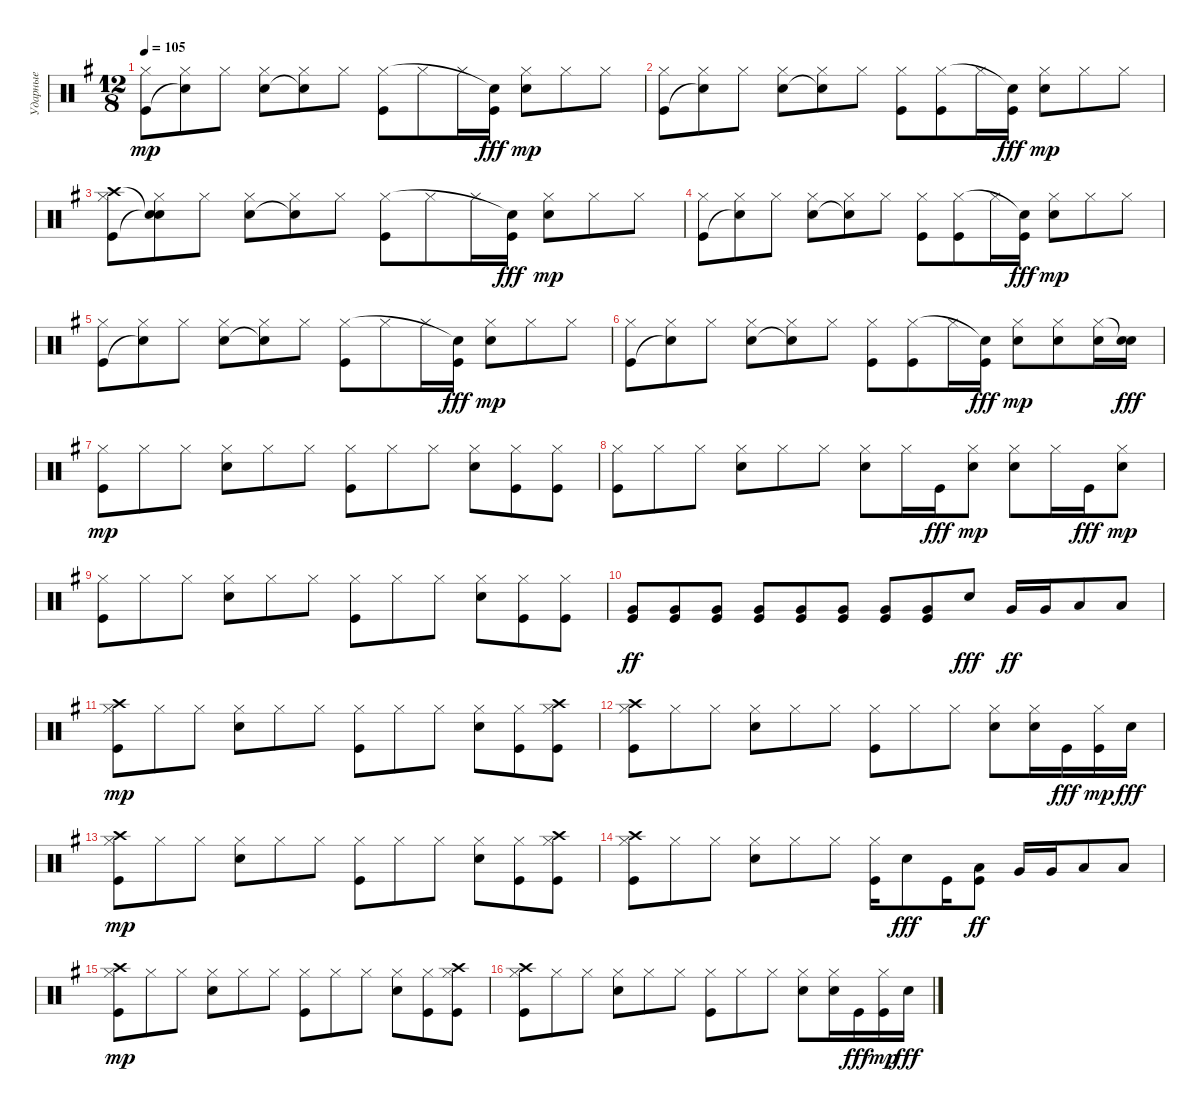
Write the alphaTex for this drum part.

\track ("Ударные" "Ударные") {instrument percussion}
\staff {score}
\articulation defaults
\ts (12 8)
\tempo 105
\clef neutral
\ks eminor
("Kick (hit)" "Hi-Hat (closed)").8{dy mp} ("Snare (hit)"{t} "Hi-Hat (closed)").8 "Hi-Hat (closed)".8 ("Electric Snare (hit)" "Hi-Hat (closed)").8 ("Snare (hit)"{t} "Hi-Hat (closed)").8 "Hi-Hat (closed)".8 ("Kick (hit)" "Hi-Hat (closed)").8 "Hi-Hat (closed)".8 "Hi-Hat (closed)".16 ("Kick (hit)" "Snare (hit)"{t}).16{dy fff} ("Electric Snare (hit)" "Hi-Hat (closed)").8{dy mp} "Hi-Hat (closed)".8 "Hi-Hat (closed)".8 |
("Kick (hit)" "Hi-Hat (closed)").8 ("Snare (hit)"{t} "Hi-Hat (closed)").8 "Hi-Hat (closed)".8 ("Electric Snare (hit)" "Hi-Hat (closed)").8 ("Snare (hit)"{t} "Hi-Hat (closed)").8 "Hi-Hat (closed)".8 ("Kick (hit)" "Hi-Hat (closed)").8 ("Kick (hit)" "Hi-Hat (closed)").8 "Hi-Hat (closed)".16 ("Kick (hit)" "Snare (hit)"{t}).16{dy fff} ("Electric Snare (hit)" "Hi-Hat (closed)").8{dy mp} "Hi-Hat (closed)".8 "Hi-Hat (closed)".8 |
("Crash high (hit)" "Kick (hit)" "Hi-Hat (closed)").8 ("Snare (hit)"{t} "Snare (hit)"{t} "Hi-Hat (closed)").8 "Hi-Hat (closed)".8 ("Electric Snare (hit)" "Hi-Hat (closed)").8 ("Snare (hit)"{t} "Hi-Hat (closed)").8 "Hi-Hat (closed)".8 ("Kick (hit)" "Hi-Hat (closed)").8 "Hi-Hat (closed)".8 "Hi-Hat (closed)".16 ("Kick (hit)" "Snare (hit)"{t}).16{dy fff} ("Electric Snare (hit)" "Hi-Hat (closed)").8{dy mp} "Hi-Hat (closed)".8 "Hi-Hat (closed)".8 |
("Kick (hit)" "Hi-Hat (closed)").8 ("Snare (hit)"{t} "Hi-Hat (closed)").8 "Hi-Hat (closed)".8 ("Electric Snare (hit)" "Hi-Hat (closed)").8 ("Snare (hit)"{t} "Hi-Hat (closed)").8 "Hi-Hat (closed)".8 ("Kick (hit)" "Hi-Hat (closed)").8 ("Kick (hit)" "Hi-Hat (closed)").8 "Hi-Hat (closed)".16 ("Kick (hit)" "Snare (hit)"{t}).16{dy fff} ("Electric Snare (hit)" "Hi-Hat (closed)").8{dy mp} "Hi-Hat (closed)".8 "Hi-Hat (closed)".8 |
("Kick (hit)" "Hi-Hat (closed)").8 ("Snare (hit)"{t} "Hi-Hat (closed)").8 "Hi-Hat (closed)".8 ("Electric Snare (hit)" "Hi-Hat (closed)").8 ("Snare (hit)"{t} "Hi-Hat (closed)").8 "Hi-Hat (closed)".8 ("Kick (hit)" "Hi-Hat (closed)").8 "Hi-Hat (closed)".8 "Hi-Hat (closed)".16 ("Kick (hit)" "Snare (hit)"{t}).16{dy fff} ("Electric Snare (hit)" "Hi-Hat (closed)").8{dy mp} "Hi-Hat (closed)".8 "Hi-Hat (closed)".8 |
("Kick (hit)" "Hi-Hat (closed)").8 ("Snare (hit)"{t} "Hi-Hat (closed)").8 "Hi-Hat (closed)".8 ("Electric Snare (hit)" "Hi-Hat (closed)").8 ("Snare (hit)"{t} "Hi-Hat (closed)").8 "Hi-Hat (closed)".8 ("Kick (hit)" "Hi-Hat (closed)").8 ("Kick (hit)" "Hi-Hat (closed)").8 "Hi-Hat (closed)".16 ("Kick (hit)" "Snare (hit)"{t}).16{dy fff} ("Electric Snare (hit)" "Hi-Hat (closed)").8{dy mp} ("Electric Snare (hit)" "Hi-Hat (closed)").8 ("Electric Snare (hit)" "Hi-Hat (closed)").16 ("Electric Snare (hit)" "Snare (hit)"{t}).16{dy fff} |
("Kick (hit)" "Hi-Hat (closed)").8{dy mp} "Hi-Hat (closed)".8 "Hi-Hat (closed)".8 ("Electric Snare (hit)" "Hi-Hat (closed)").8 "Hi-Hat (closed)".8 "Hi-Hat (closed)".8 ("Kick (hit)" "Hi-Hat (closed)").8 "Hi-Hat (closed)".8 "Hi-Hat (closed)".8 ("Electric Snare (hit)" "Hi-Hat (closed)").8 ("Kick (hit)" "Hi-Hat (closed)").8 ("Kick (hit)" "Hi-Hat (closed)").8 |
("Kick (hit)" "Hi-Hat (closed)").8 "Hi-Hat (closed)".8 "Hi-Hat (closed)".8 ("Electric Snare (hit)" "Hi-Hat (closed)").8 "Hi-Hat (closed)".8 "Hi-Hat (closed)".8 ("Electric Snare (hit)" "Hi-Hat (closed)").8 "Hi-Hat (closed)".16 "Kick (hit)".16{dy fff} ("Electric Snare (hit)" "Hi-Hat (closed)").8{dy mp} ("Electric Snare (hit)" "Hi-Hat (closed)").8 "Hi-Hat (closed)".16 "Kick (hit)".16{dy fff} ("Electric Snare (hit)" "Hi-Hat (closed)").8{dy mp} |
("Kick (hit)" "Hi-Hat (closed)").8 "Hi-Hat (closed)".8 "Hi-Hat (closed)".8 ("Electric Snare (hit)" "Hi-Hat (closed)").8 "Hi-Hat (closed)".8 "Hi-Hat (closed)".8 ("Kick (hit)" "Hi-Hat (closed)").8 "Hi-Hat (closed)".8 "Hi-Hat (closed)".8 ("Electric Snare (hit)" "Hi-Hat (closed)").8 ("Kick (hit)" "Hi-Hat (closed)").8 ("Kick (hit)" "Hi-Hat (closed)").8 |
("Kick (hit)" "Very Low Tom (hit)").8{dy ff} ("Kick (hit)" "Very Low Tom (hit)").8 ("Kick (hit)" "Very Low Tom (hit)").8 ("Kick (hit)" "Very Low Tom (hit)").8 ("Kick (hit)" "Very Low Tom (hit)").8 ("Kick (hit)" "Very Low Tom (hit)").8 ("Kick (hit)" "Very Low Tom (hit)").8 ("Kick (hit)" "Very Low Tom (hit)").8 "Electric Snare (hit)".8{dy fff} "Very Low Tom (hit)".16{dy ff} "Very Low Tom (hit)".16 "Low Tom (hit)".8 "Low Floor Tom (hit)".8 |
("Crash high (hit)" "Kick (hit)" "Hi-Hat (closed)").8{dy mp} "Hi-Hat (closed)".8 "Hi-Hat (closed)".8 ("Electric Snare (hit)" "Hi-Hat (closed)").8 "Hi-Hat (closed)".8 "Hi-Hat (closed)".8 ("Kick (hit)" "Hi-Hat (closed)").8 "Hi-Hat (closed)".8 "Hi-Hat (closed)".8 ("Electric Snare (hit)" "Hi-Hat (closed)").8 ("Kick (hit)" "Hi-Hat (closed)").8 ("Crash high (hit)" "Kick (hit)" "Hi-Hat (closed)").8 |
("Crash high (hit)" "Kick (hit)" "Hi-Hat (closed)").8 "Hi-Hat (closed)".8 "Hi-Hat (closed)".8 ("Electric Snare (hit)" "Hi-Hat (closed)").8 "Hi-Hat (closed)".8 "Hi-Hat (closed)".8 ("Kick (hit)" "Hi-Hat (closed)").8 "Hi-Hat (closed)".8 "Hi-Hat (closed)".8 ("Electric Snare (hit)" "Hi-Hat (closed)").8 ("Electric Snare (hit)" "Hi-Hat (closed)").16 "Kick (hit)".16{dy fff} ("Kick (hit)" "Hi-Hat (closed)").16{dy mp} "Electric Snare (hit)".16{dy fff} |
("Crash high (hit)" "Kick (hit)" "Hi-Hat (closed)").8{dy mp} "Hi-Hat (closed)".8 "Hi-Hat (closed)".8 ("Electric Snare (hit)" "Hi-Hat (closed)").8 "Hi-Hat (closed)".8 "Hi-Hat (closed)".8 ("Kick (hit)" "Hi-Hat (closed)").8 "Hi-Hat (closed)".8 "Hi-Hat (closed)".8 ("Electric Snare (hit)" "Hi-Hat (closed)").8 ("Kick (hit)" "Hi-Hat (closed)").8 ("Crash high (hit)" "Kick (hit)" "Hi-Hat (closed)").8 |
("Crash high (hit)" "Kick (hit)" "Hi-Hat (closed)").8 "Hi-Hat (closed)".8 "Hi-Hat (closed)".8 ("Electric Snare (hit)" "Hi-Hat (closed)").8 "Hi-Hat (closed)".8 "Hi-Hat (closed)".8 ("Kick (hit)" "Hi-Hat (closed)").16 "Electric Snare (hit)".8{dy fff} "Kick (hit)".16 ("Kick (hit)" "Low Floor Tom (hit)").8{dy ff} "Very Low Tom (hit)".16 "Very Low Tom (hit)".16 "Low Tom (hit)".8 "Low Floor Tom (hit)".8 |
("Crash high (hit)" "Kick (hit)" "Hi-Hat (closed)").8{dy mp} "Hi-Hat (closed)".8 "Hi-Hat (closed)".8 ("Electric Snare (hit)" "Hi-Hat (closed)").8 "Hi-Hat (closed)".8 "Hi-Hat (closed)".8 ("Kick (hit)" "Hi-Hat (closed)").8 "Hi-Hat (closed)".8 "Hi-Hat (closed)".8 ("Electric Snare (hit)" "Hi-Hat (closed)").8 ("Kick (hit)" "Hi-Hat (closed)").8 ("Crash high (hit)" "Kick (hit)" "Hi-Hat (closed)").8 |
("Crash high (hit)" "Kick (hit)" "Hi-Hat (closed)").8 "Hi-Hat (closed)".8 "Hi-Hat (closed)".8 ("Electric Snare (hit)" "Hi-Hat (closed)").8 "Hi-Hat (closed)".8 "Hi-Hat (closed)".8 ("Kick (hit)" "Hi-Hat (closed)").8 "Hi-Hat (closed)".8 "Hi-Hat (closed)".8 ("Electric Snare (hit)" "Hi-Hat (closed)").8 ("Electric Snare (hit)" "Hi-Hat (closed)").16 "Kick (hit)".16{dy fff} ("Kick (hit)" "Hi-Hat (closed)").16{dy mp} "Electric Snare (hit)".16{dy fff}
